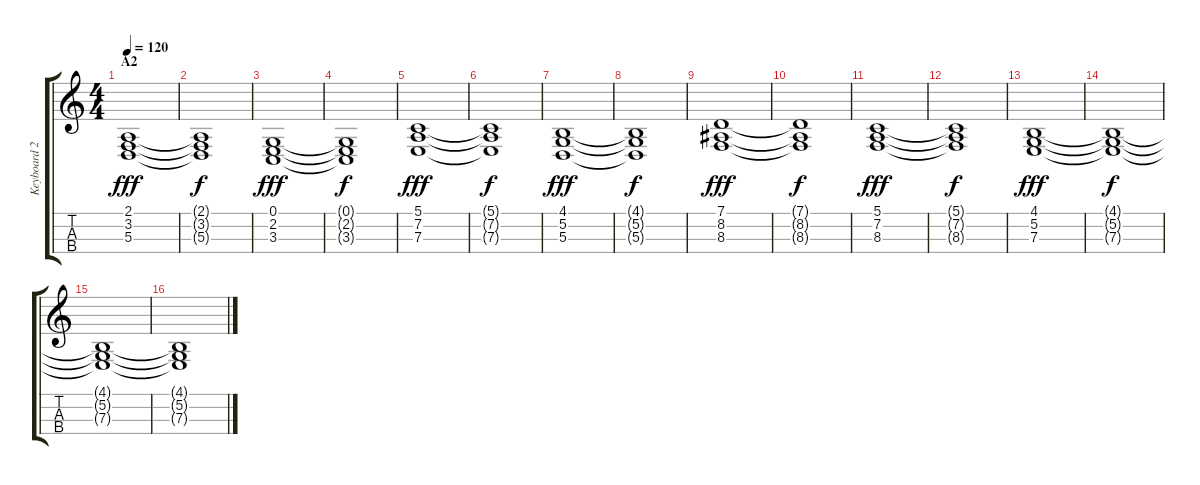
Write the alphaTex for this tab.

\track ("Keyboard 2" "Keyboard 2") {instrument synthstrings1}
\staff {score tabs}
\tuning (G3 D3 A2 E2) {hide}
\ts (4 4)
\section ("" "A2")
\tempo 120
\clef g2
\ks c
(2.1 3.2 5.3).1{dy fff} |
(2.1{t} 3.2{t} 5.3{t}).1{dy f} |
(0.1 2.2 3.3).1{dy fff} |
(0.1{t} 2.2{t} 3.3{t}).1{dy f} |
(5.1 7.2 7.3).1{dy fff} |
(5.1{t} 7.2{t} 7.3{t}).1{dy f} |
(4.1 5.2 5.3).1{dy fff} |
(4.1{t} 5.2{t} 5.3{t}).1{dy f} |
(7.1 8.2 8.3).1{dy fff} |
(7.1{t} 8.2{t} 8.3{t}).1{dy f} |
(5.1 7.2 8.3).1{dy fff} |
(5.1{t} 7.2{t} 8.3{t}).1{dy f} |
(4.1 5.2 7.3).1{dy fff} |
(4.1{t} 5.2{t} 7.3{t}).1{dy f} |
(4.1{t} 5.2{t} 7.3{t}).1 |
(4.1{t} 5.2{t} 7.3{t}).1
